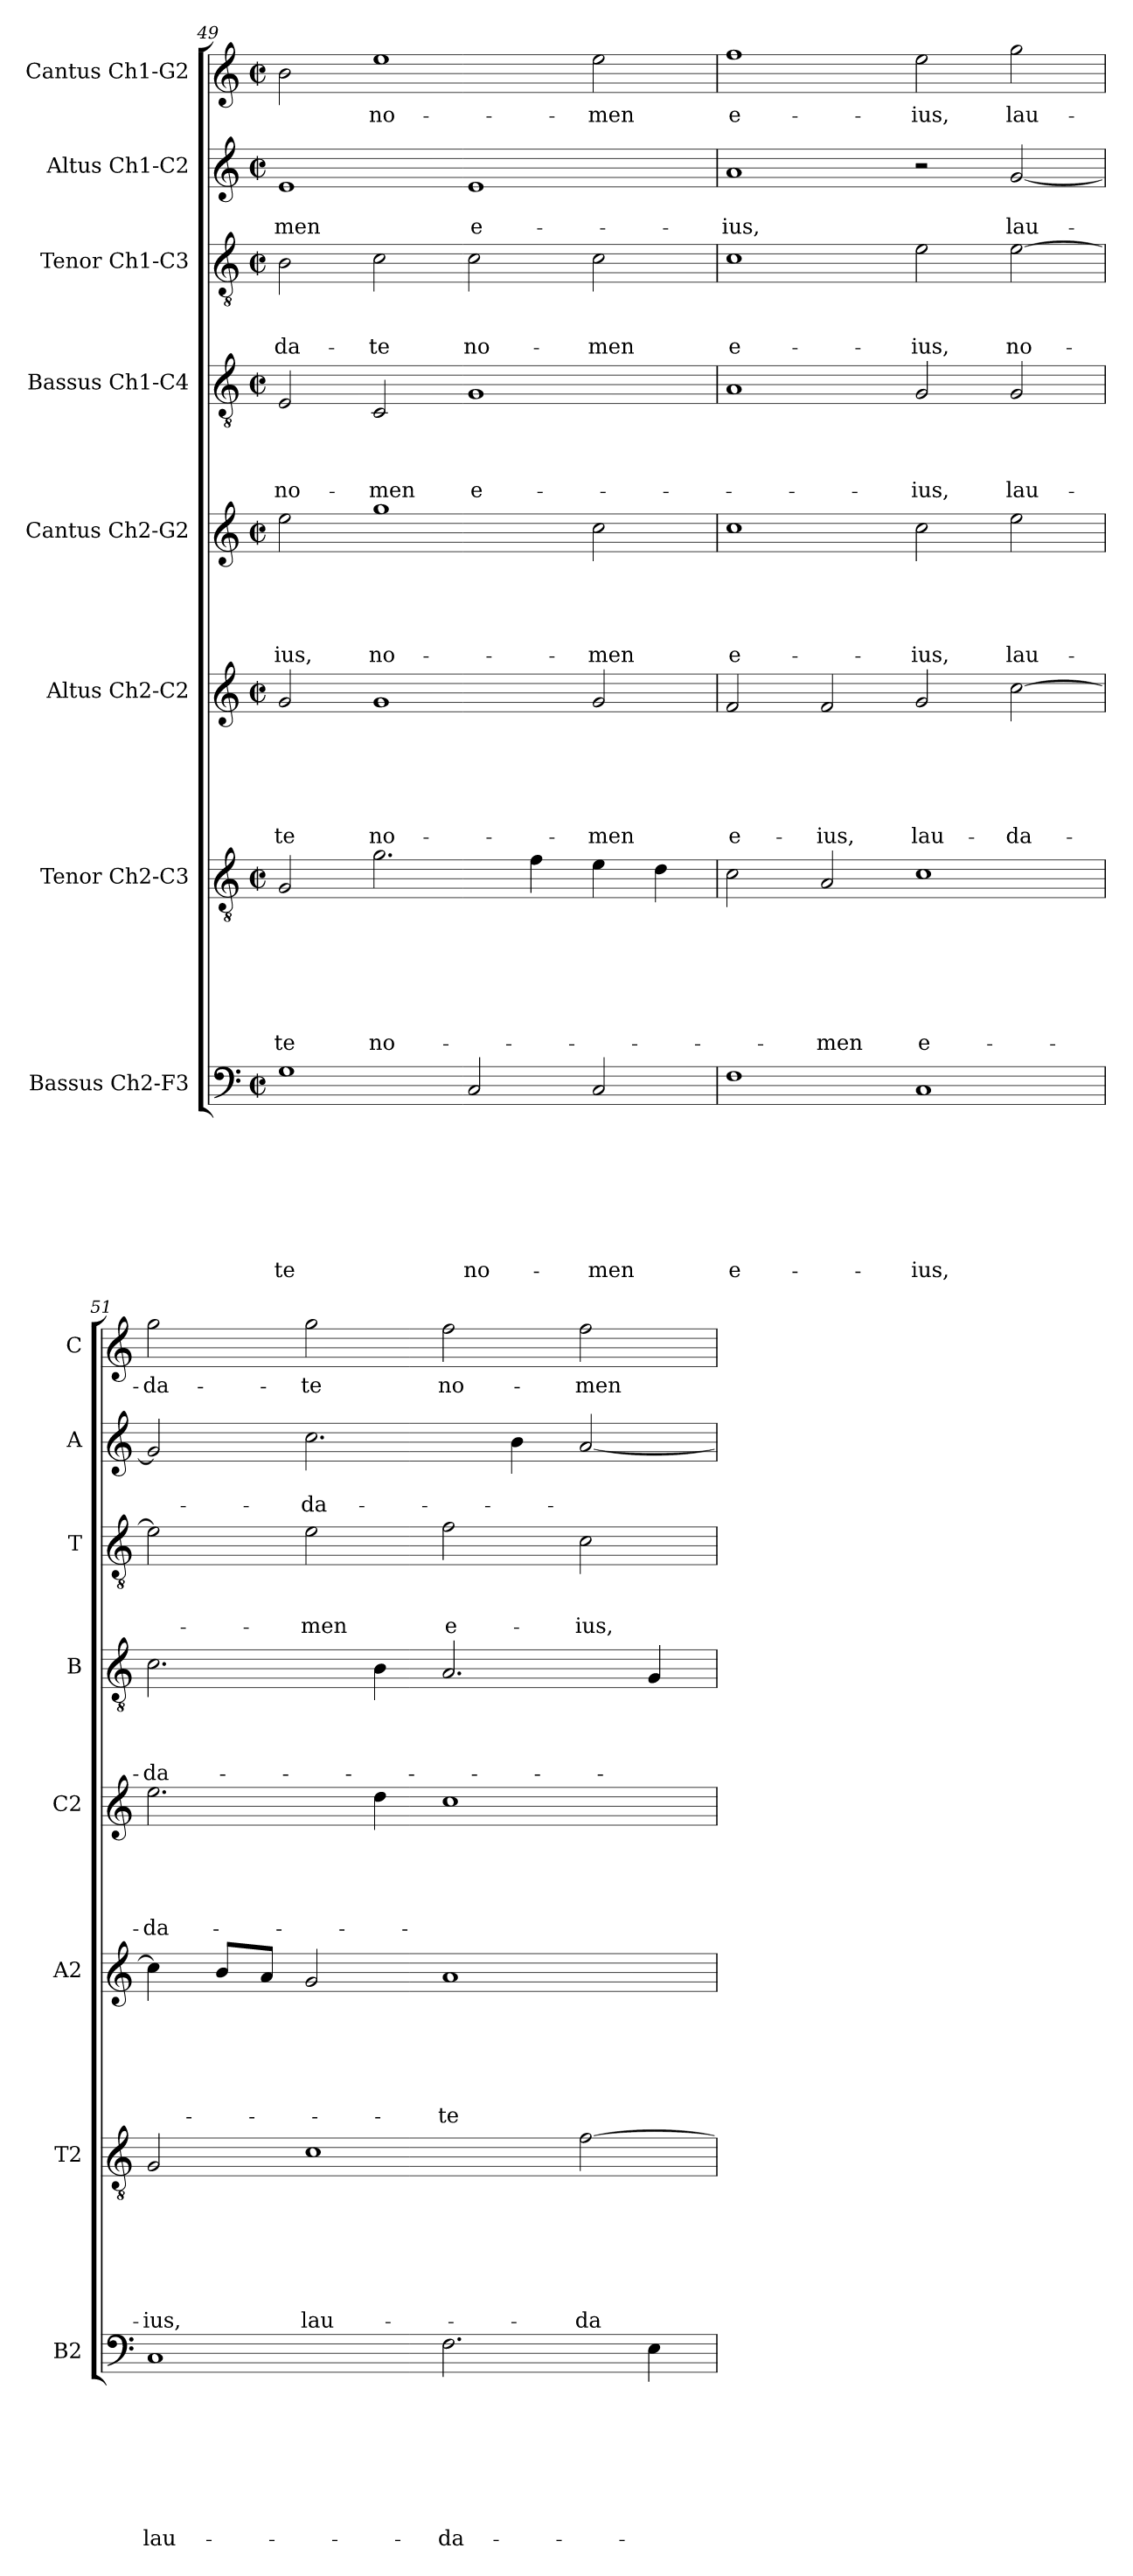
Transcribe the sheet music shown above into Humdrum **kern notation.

**kern	**text	**text	**text	**text	**text	**text	**text	**text	**kern	**text	**text	**text	**text	**text	**text	**text	**kern	**text	**text	**text	**text	**text	**text	**kern	**text	**text	**text	**text	**text	**kern	**text	**text	**text	**text	**kern	**text	**text	**text	**kern	**text	**text	**kern	**text
*part8	*part8	*part8	*part8	*part8	*part8	*part8	*part8	*part8	*part7	*part7	*part7	*part7	*part7	*part7	*part7	*part7	*part6	*part6	*part6	*part6	*part6	*part6	*part6	*part5	*part5	*part5	*part5	*part5	*part5	*part4	*part4	*part4	*part4	*part4	*part3	*part3	*part3	*part3	*part2	*part2	*part2	*part1	*part1
*staff8	*staff8	*staff8	*staff8	*staff8	*staff8	*staff8	*staff8	*staff8	*staff7	*staff7	*staff7	*staff7	*staff7	*staff7	*staff7	*staff7	*staff6	*staff6	*staff6	*staff6	*staff6	*staff6	*staff6	*staff5	*staff5	*staff5	*staff5	*staff5	*staff5	*staff4	*staff4	*staff4	*staff4	*staff4	*staff3	*staff3	*staff3	*staff3	*staff2	*staff2	*staff2	*staff1	*staff1
*I"Bassus Ch2-F3	*	*	*	*	*	*	*	*	*I"Tenor Ch2-C3	*	*	*	*	*	*	*	*I"Altus Ch2-C2	*	*	*	*	*	*	*I"Cantus Ch2-G2	*	*	*	*	*	*I"Bassus Ch1-C4	*	*	*	*	*I"Tenor Ch1-C3	*	*	*	*I"Altus Ch1-C2	*	*	*I"Cantus Ch1-G2	*
*I'B2	*	*	*	*	*	*	*	*	*I'T2	*	*	*	*	*	*	*	*I'A2	*	*	*	*	*	*	*I'C2	*	*	*	*	*	*I'B	*	*	*	*	*I'T	*	*	*	*I'A	*	*	*I'C	*
*clefF4	*	*	*	*	*	*	*	*	*clefGv2	*	*	*	*	*	*	*	*clefG2	*	*	*	*	*	*	*clefG2	*	*	*	*	*	*clefGv2	*	*	*	*	*clefGv2	*	*	*	*clefG2	*	*	*clefG2	*
*k[]	*	*	*	*	*	*	*	*	*k[]	*	*	*	*	*	*	*	*k[]	*	*	*	*	*	*	*k[]	*	*	*	*	*	*k[]	*	*	*	*	*k[]	*	*	*	*k[]	*	*	*k[]	*
*C:	*	*	*	*	*	*	*	*	*C:	*	*	*	*	*	*	*	*C:	*	*	*	*	*	*	*C:	*	*	*	*	*	*C:	*	*	*	*	*C:	*	*	*	*C:	*	*	*C:	*
*M2/2	*	*	*	*	*	*	*	*	*M2/2	*	*	*	*	*	*	*	*M2/2	*	*	*	*	*	*	*M2/2	*	*	*	*	*	*M2/2	*	*	*	*	*M2/2	*	*	*	*M2/2	*	*	*M2/2	*
*met(c|)	*	*	*	*	*	*	*	*	*met(c|)	*	*	*	*	*	*	*	*met(c|)	*	*	*	*	*	*	*met(c|)	*	*	*	*	*	*met(c|)	*	*	*	*	*met(c|)	*	*	*	*met(c|)	*	*	*met(c|)	*
=49	=49	=49	=49	=49	=49	=49	=49	=49	=49	=49	=49	=49	=49	=49	=49	=49	=49	=49	=49	=49	=49	=49	=49	=49	=49	=49	=49	=49	=49	=49	=49	=49	=49	=49	=49	=49	=49	=49	=49	=49	=49	=49	=49
!	!	!	!	!	!	!	!	!LO:LY:b	!	!	!	!	!	!	!	!LO:LY:b	!	!	!	!	!	!	!LO:LY:b	!	!	!	!	!	!LO:LY:b	!	!	!	!	!LO:LY:b	!	!	!	!LO:LY:b	!	!	!LO:LY:b	!	!
1G	.	.	.	.	.	.	.	-te	2G/	.	.	.	.	.	.	-te	2g/	.	.	.	.	.	-te	2ee\	.	.	.	.	-ius,	2E/	.	.	.	no-	2B\	.	.	-da-	1e	.	-men	2b\	.
!	!	!	!	!	!	!	!	!	!	!	!	!	!	!	!	!LO:LY:b	!	!	!	!	!	!	!LO:LY:b	!	!	!	!	!	!LO:LY:b	!	!	!	!	!LO:LY:b	!	!	!	!LO:LY:b	!	!	!	!	!LO:LY:b
.	.	.	.	.	.	.	.	.	2.g\	.	.	.	.	.	.	no-	1g	.	.	.	.	.	no-	1gg	.	.	.	.	no-	2C/	.	.	.	-men	2c\	.	.	-te	.	.	.	1ee	no-
!	!	!	!	!	!	!	!	!LO:LY:b	!	!	!	!	!	!	!	!	!	!	!	!	!	!	!	!	!	!	!	!	!	!	!	!	!	!LO:LY:b	!	!	!	!LO:LY:b	!	!	!LO:LY:b	!	!
2C/	.	.	.	.	.	.	.	no-	.	.	.	.	.	.	.	.	.	.	.	.	.	.	.	.	.	.	.	.	.	1G	.	.	.	e-	2c\	.	.	no-	1e	.	e-	.	.
.	.	.	.	.	.	.	.	.	4f\	.	.	.	.	.	.	.	.	.	.	.	.	.	.	.	.	.	.	.	.	.	.	.	.	.	.	.	.	.	.	.	.	.	.
!	!	!	!	!	!	!	!	!LO:LY:b	!	!	!	!	!	!	!	!	!	!	!	!	!	!	!LO:LY:b	!	!	!	!	!	!LO:LY:b	!	!	!	!	!	!	!	!	!LO:LY:b	!	!	!	!	!LO:LY:b
2C/	.	.	.	.	.	.	.	-men	4e\	.	.	.	.	.	.	.	2g/	.	.	.	.	.	-men	2cc\	.	.	.	.	-men	.	.	.	.	.	2c\	.	.	-men	.	.	.	2ee\	-men
.	.	.	.	.	.	.	.	.	4d\	.	.	.	.	.	.	.	.	.	.	.	.	.	.	.	.	.	.	.	.	.	.	.	.	.	.	.	.	.	.	.	.	.	.
=50	=50	=50	=50	=50	=50	=50	=50	=50	=50	=50	=50	=50	=50	=50	=50	=50	=50	=50	=50	=50	=50	=50	=50	=50	=50	=50	=50	=50	=50	=50	=50	=50	=50	=50	=50	=50	=50	=50	=50	=50	=50	=50	=50
!	!	!	!	!	!	!	!	!LO:LY:b	!	!	!	!	!	!	!	!	!	!	!	!	!	!	!LO:LY:b	!	!	!	!	!	!LO:LY:b	!	!	!	!	!	!	!	!	!LO:LY:b	!	!	!LO:LY:b	!	!LO:LY:b
1F	.	.	.	.	.	.	.	e-	2c\	.	.	.	.	.	.	.	2f/	.	.	.	.	.	e-	1cc	.	.	.	.	e-	1A	.	.	.	.	1c	.	.	e-	1a	.	-ius,	1ff	e-
!	!	!	!	!	!	!	!	!	!	!	!	!	!	!	!	!LO:LY:b	!	!	!	!	!	!	!LO:LY:b	!	!	!	!	!	!	!	!	!	!	!	!	!	!	!	!	!	!	!	!
.	.	.	.	.	.	.	.	.	2A/	.	.	.	.	.	.	-men	2f/	.	.	.	.	.	-ius,	.	.	.	.	.	.	.	.	.	.	.	.	.	.	.	.	.	.	.	.
!	!	!	!	!	!	!	!	!LO:LY:b	!	!	!	!	!	!	!	!LO:LY:b	!	!	!	!	!	!	!LO:LY:b	!	!	!	!	!	!LO:LY:b	!	!	!	!	!LO:LY:b	!	!	!	!LO:LY:b	!	!	!	!	!LO:LY:b
1C	.	.	.	.	.	.	.	-ius,	1c	.	.	.	.	.	.	e-	2g/	.	.	.	.	.	lau-	2cc\	.	.	.	.	-ius,	2G/	.	.	.	-ius,	2e\	.	.	-ius,	2r	.	.	2ee\	-ius,
!	!	!	!	!	!	!	!	!	!	!	!	!	!	!	!	!	!	!	!	!	!	!	!LO:LY:b	!	!	!	!	!	!LO:LY:b	!	!	!	!	!LO:LY:b	!	!	!	!LO:LY:b	!	!	!LO:LY:b	!	!LO:LY:b
.	.	.	.	.	.	.	.	.	.	.	.	.	.	.	.	.	[2cc\	.	.	.	.	.	-da-	2ee\	.	.	.	.	lau-	2G/	.	.	.	lau-	[2e\	.	.	no-	[2g/	.	lau-	2gg\	lau-
!!LO:PB:g=z
=51	=51	=51	=51	=51	=51	=51	=51	=51	=51	=51	=51	=51	=51	=51	=51	=51	=51	=51	=51	=51	=51	=51	=51	=51	=51	=51	=51	=51	=51	=51	=51	=51	=51	=51	=51	=51	=51	=51	=51	=51	=51	=51	=51
!	!	!	!	!	!	!	!	!LO:LY:b	!	!	!	!	!	!	!	!LO:LY:b	!	!	!	!	!	!	!	!	!	!	!	!	!LO:LY:b	!	!	!	!	!LO:LY:b	!	!	!	!	!	!	!	!	!LO:LY:b
1C	.	.	.	.	.	.	.	lau-	2G/	.	.	.	.	.	.	-ius,	4cc\]	.	.	.	.	.	.	2.ee\	.	.	.	.	-da-	2.c\	.	.	.	-da-	2e\]	.	.	.	2g/]	.	.	2gg\	-da-
.	.	.	.	.	.	.	.	.	.	.	.	.	.	.	.	.	8b/L	.	.	.	.	.	.	.	.	.	.	.	.	.	.	.	.	.	.	.	.	.	.	.	.	.	.
.	.	.	.	.	.	.	.	.	.	.	.	.	.	.	.	.	8a/J	.	.	.	.	.	.	.	.	.	.	.	.	.	.	.	.	.	.	.	.	.	.	.	.	.	.
!	!	!	!	!	!	!	!	!	!	!	!	!	!	!	!	!LO:LY:b	!	!	!	!	!	!	!	!	!	!	!	!	!	!	!	!	!	!	!	!	!	!LO:LY:b	!	!	!LO:LY:b	!	!LO:LY:b
.	.	.	.	.	.	.	.	.	1c	.	.	.	.	.	.	lau-	2g/	.	.	.	.	.	.	.	.	.	.	.	.	.	.	.	.	.	2e\	.	.	-men	2.cc\	.	-da-	2gg\	-te
.	.	.	.	.	.	.	.	.	.	.	.	.	.	.	.	.	.	.	.	.	.	.	.	4dd\	.	.	.	.	.	4B\	.	.	.	.	.	.	.	.	.	.	.	.	.
!	!	!	!	!	!	!	!	!LO:LY:b	!	!	!	!	!	!	!	!	!	!	!	!	!	!	!LO:LY:b	!	!	!	!	!	!	!	!	!	!	!	!	!	!	!LO:LY:b	!	!	!	!	!LO:LY:b
2.F\	.	.	.	.	.	.	.	-da-	.	.	.	.	.	.	.	.	1a	.	.	.	.	.	-te	1cc	.	.	.	.	.	2.A/	.	.	.	.	2f\	.	.	e-	.	.	.	2ff\	no-
.	.	.	.	.	.	.	.	.	.	.	.	.	.	.	.	.	.	.	.	.	.	.	.	.	.	.	.	.	.	.	.	.	.	.	.	.	.	.	4b\	.	.	.	.
!	!	!	!	!	!	!	!	!	!	!	!	!	!	!	!	!LO:LY:b	!	!	!	!	!	!	!	!	!	!	!	!	!	!	!	!	!	!	!	!	!	!LO:LY:b	!	!	!	!	!LO:LY:b
.	.	.	.	.	.	.	.	.	[2f\	.	.	.	.	.	.	-da-	.	.	.	.	.	.	.	.	.	.	.	.	.	.	.	.	.	.	2c\	.	.	-ius,	[2a/	.	.	2ff\	-men
4E\	.	.	.	.	.	.	.	.	.	.	.	.	.	.	.	.	.	.	.	.	.	.	.	.	.	.	.	.	.	4G/	.	.	.	.	.	.	.	.	.	.	.	.	.
=	=	=	=	=	=	=	=	=	=	=	=	=	=	=	=	=	=	=	=	=	=	=	=	=	=	=	=	=	=	=	=	=	=	=	=	=	=	=	=	=	=	=	=
*-	*-	*-	*-	*-	*-	*-	*-	*-	*-	*-	*-	*-	*-	*-	*-	*-	*-	*-	*-	*-	*-	*-	*-	*-	*-	*-	*-	*-	*-	*-	*-	*-	*-	*-	*-	*-	*-	*-	*-	*-	*-	*-	*-
